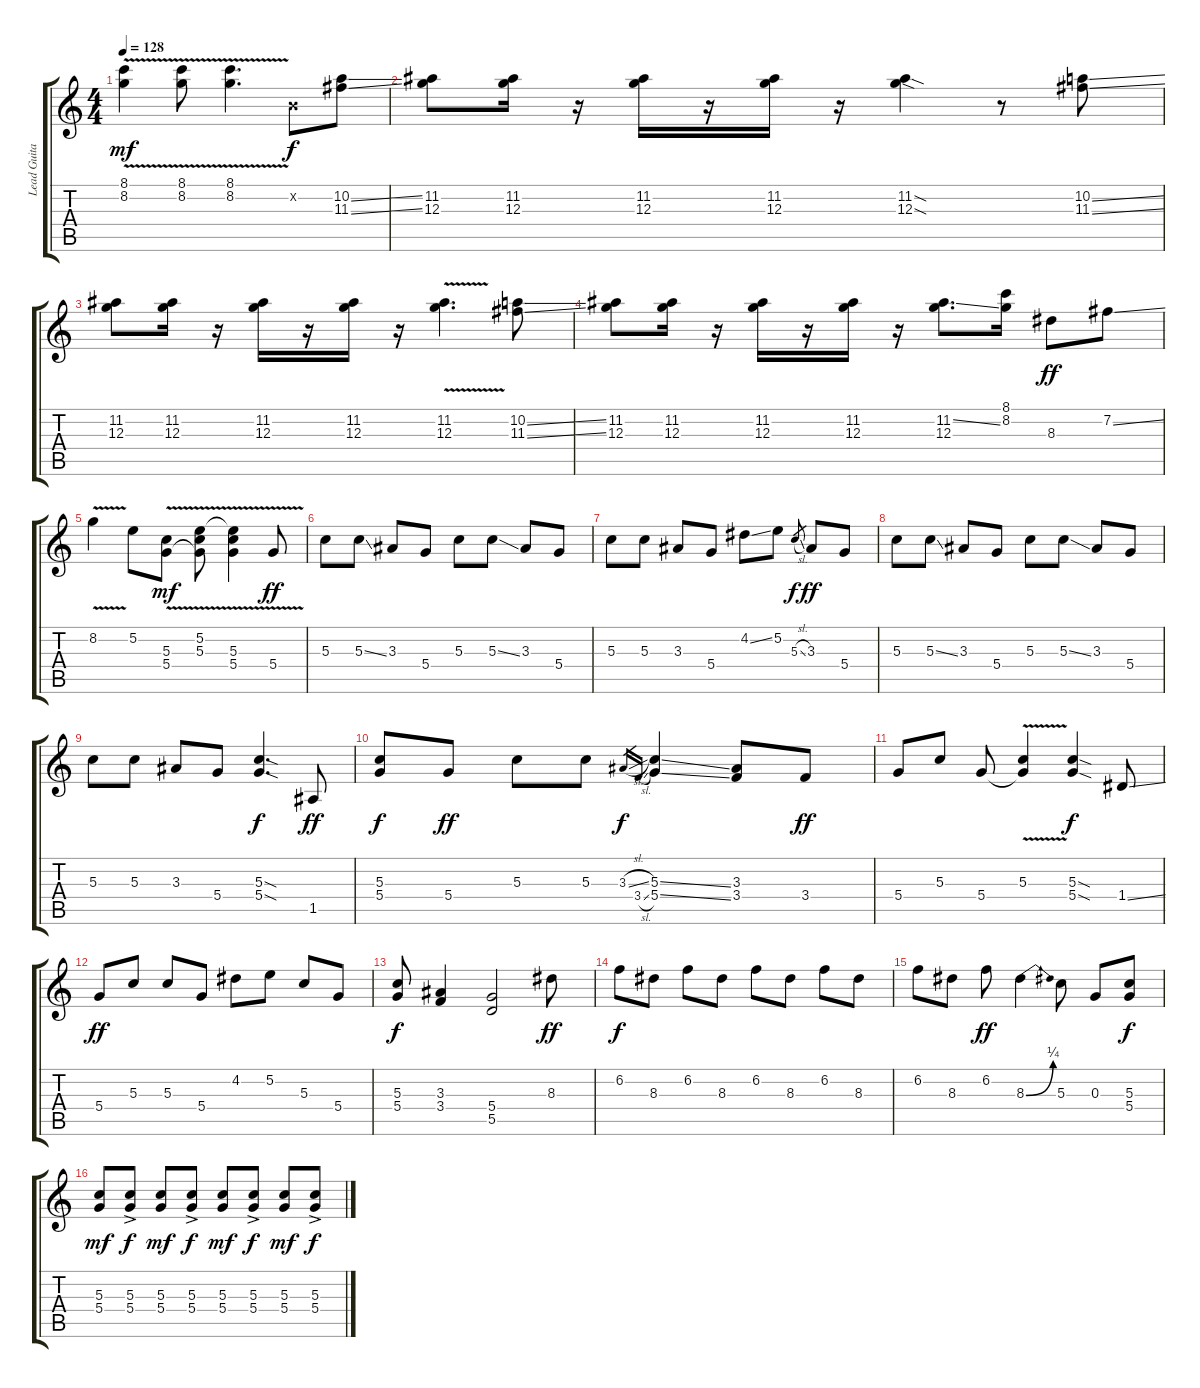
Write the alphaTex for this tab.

\track ("Lead Guitar" "Lead Guita") {instrument overdrivenguitar}
\staff {score tabs}
\tuning (E4 B3 G3 D3 A2 E2) {hide}
\ts (4 4)
\tempo 128
\clef g2
\ks c
(8.1{v} 8.2{v}).4{dy mf} (8.1{v} 8.2{v}).8 (8.1{v} 8.2{v}).4{d} 0.2{x}.8{dy f} (10.2{ss} 11.3{ss}).8 |
(11.2 12.3).8 (11.2 12.3).16 r.16 (11.2 12.3).16 r.16 (11.2 12.3).16 r.16 (11.2{sod} 12.3{sod}).4 r.8 (10.2{ss} 11.3{ss}).8 |
(11.2 12.3).8 (11.2 12.3).16 r.16 (11.2 12.3).16 r.16 (11.2 12.3).16 r.16 (11.2{v} 12.3{v}).4{d} (10.2{ss} 11.3{ss}).8 |
(11.2 12.3).8 (11.2 12.3).16 r.16 (11.2 12.3).16 r.16 (11.2 12.3).16 r.16 (11.2{ss} 12.3).8{d} (8.1 8.2).16 8.3.8{dy ff} 7.2{ss}.8 |
8.2{v}.4 5.2.8 (5.3{v} 5.4{v}).8{dy mf} (5.2{v} 5.3{v} 5.4{v t}).8 (5.2{v t} 5.3{v} 5.4{v}).4 5.4{v}.8{dy ff} |
5.3.8 5.3{ss}.8 3.3.8 5.4.8 5.3.8 5.3{ss}.8 3.3.8 5.4.8 |
5.3.8 5.3.8 3.3.8 5.4.8 4.2{ss}.8 5.2.8 5.3{sl}.8{gr dy f} 3.3.8{dy ff} 5.4.8 |
5.3.8 5.3{ss}.8 3.3.8 5.4.8 5.3.8 5.3{ss}.8 3.3.8 5.4.8 |
5.3.8 5.3.8 3.3.8 5.4.8 (5.3{sod} 5.4{sod}).4{d dy f} 1.5.8{dy ff} |
(5.3 5.4).8{dy f} 5.4.8{dy ff} 5.3.8 5.3.8 3.3{sl}.16{gr dy f} 3.4{sl}.16{gr} (5.3{ss} 5.4{ss}).4 (3.3 3.4).8 3.4.8{dy ff} |
5.4.8 5.3.8 5.4.8 (5.3{v} 5.4{v t}).4 (5.3{sod} 5.4{sod}).4{dy f} 1.4{ss}.8 |
5.4.8{dy ff} 5.3.8 5.3.8 5.4.8 4.2.8 5.2.8 5.3.8 5.4.8 |
(5.3 5.4).8{dy f} (3.3 3.4).4 (5.4 5.5).2 8.3.8{dy ff} |
6.2.8{dy f} 8.3.8 6.2.8 8.3.8 6.2.8 8.3.8 6.2.8 8.3.8 |
6.2.8 8.3.8 6.2.8{dy ff} 8.3{be (bend 0 0 60 1)}.4 5.3.8 0.3.8 (5.3 5.4).8{dy f} |
(5.3 5.4).8{dy mf} (5.3{ac} 5.4{ac}).8{dy f} (5.3 5.4).8{dy mf} (5.3{ac} 5.4{ac}).8{dy f} (5.3 5.4).8{dy mf} (5.3 5.4{ac}).8{dy f} (5.3 5.4).8{dy mf} (5.3{ac} 5.4).8{dy f}
